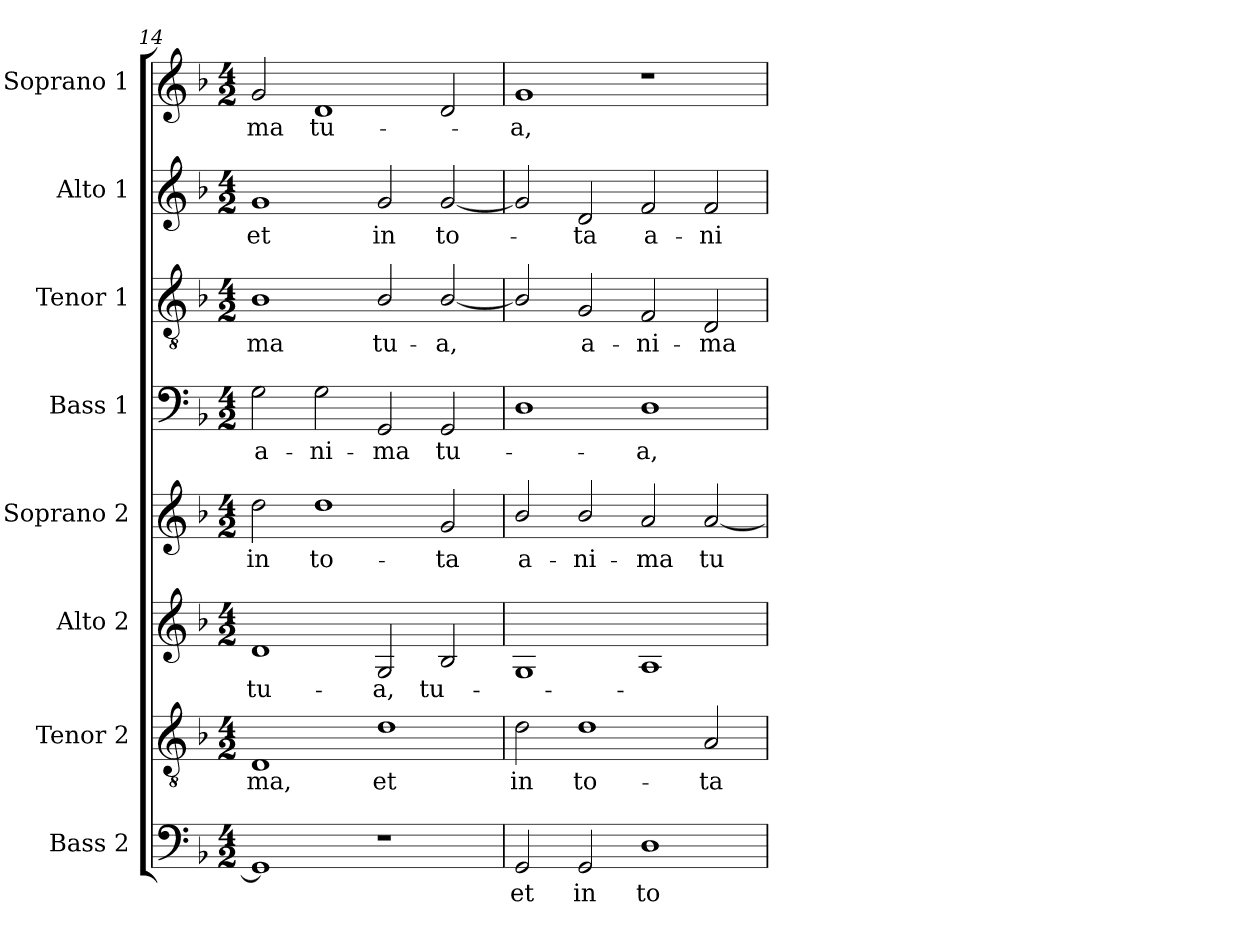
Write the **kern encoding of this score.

**kern	**text	**kern	**text	**kern	**text	**kern	**text	**kern	**text	**kern	**text	**kern	**text	**kern	**text
*part8	*part8	*part7	*part7	*part6	*part6	*part5	*part5	*part4	*part4	*part3	*part3	*part2	*part2	*part1	*part1
*staff8	*staff8	*staff7	*staff7	*staff6	*staff6	*staff5	*staff5	*staff4	*staff4	*staff3	*staff3	*staff2	*staff2	*staff1	*staff1
*I"Bass 2	*	*I"Tenor 2	*	*I"Alto 2	*	*I"Soprano 2	*	*I"Bass 1	*	*I"Tenor 1	*	*I"Alto 1	*	*I"Soprano 1	*
*I'B2.	*	*I'T2.	*	*I'A2.	*	*I'S2.	*	*I'B1.	*	*I'T1.	*	*I'A1.	*	*I'S1.	*
!!LO:LB:g=z
*clefF4	*	*clefGv2	*	*clefG2	*	*clefG2	*	*clefF4	*	*clefGv2	*	*clefG2	*	*clefG2	*
*	*	*ITrd7c12	*	*	*	*	*	*	*	*ITrd7c12	*	*	*	*	*
*k[b-]	*	*k[b-]	*	*k[b-]	*	*k[b-]	*	*k[b-]	*	*k[b-]	*	*k[b-]	*	*k[b-]	*
*F:	*	*F:	*	*F:	*	*F:	*	*F:	*	*F:	*	*F:	*	*F:	*
*M4/2	*	*M4/2	*	*M4/2	*	*M4/2	*	*M4/2	*	*M4/2	*	*M4/2	*	*M4/2	*
=14	=14	=14	=14	=14	=14	=14	=14	=14	=14	=14	=14	=14	=14	=14	=14
!	!	!	!LO:LY:b:color=#000000	!	!	!	!	!	!	!	!	!	!	!	!
!	!	!	!	!	!LO:LY:b:color=#000000	!	!	!	!	!	!	!	!	!	!
!	!	!	!	!	!	!	!LO:LY:b:color=#000000	!	!	!	!	!	!	!	!
!	!	!	!	!	!	!	!	!	!LO:LY:b:color=#000000	!	!	!	!	!	!
!	!	!	!	!	!	!	!	!	!	!	!LO:LY:b:color=#000000	!	!	!	!
!	!	!	!	!	!	!	!	!	!	!	!	!	!LO:LY:b:color=#000000	!	!
!	!	!	!	!	!	!	!	!	!	!	!	!	!	!	!LO:LY:b:color=#000000
1GGi]	.	1DDi	-ma,	1di	tu-	2ddi\	in	2Gi\	a-	1BB-i	-ma	1gi	et	2gi/	-ma
!	!	!	!	!	!	!	!LO:LY:b:color=#000000	!	!	!	!	!	!	!	!
!	!	!	!	!	!	!	!	!	!LO:LY:b:color=#000000	!	!	!	!	!	!
!	!	!	!	!	!	!	!	!	!	!	!	!	!	!	!LO:LY:b:color=#000000
.	.	.	.	.	.	1ddi	to-	2Gi\	-ni-	.	.	.	.	1di	tu-
!	!	!	!LO:LY:b:color=#000000	!	!	!	!	!	!	!	!	!	!	!	!
!	!	!	!	!	!LO:LY:b:color=#000000	!	!	!	!	!	!	!	!	!	!
!	!	!	!	!	!	!	!	!	!LO:LY:b:color=#000000	!	!	!	!	!	!
!	!	!	!	!	!	!	!	!	!	!	!LO:LY:b:color=#000000	!	!	!	!
!	!	!	!	!	!	!	!	!	!	!	!	!	!LO:LY:b:color=#000000	!	!
1r	.	1Di	et	2Gi/	-a,	.	.	2GGi/	-ma	2BB-i/	tu-	2gi/	in	.	.
!	!	!	!	!	!LO:LY:b:color=#000000	!	!	!	!	!	!	!	!	!	!
!	!	!	!	!	!	!	!LO:LY:b:color=#000000	!	!	!	!	!	!	!	!
!	!	!	!	!	!	!	!	!	!LO:LY:b:color=#000000	!	!	!	!	!	!
!	!	!	!	!	!	!	!	!	!	!	!LO:LY:b:color=#000000	!	!	!	!
!	!	!	!	!	!	!	!	!	!	!	!	!	!LO:LY:b:color=#000000	!	!
.	.	.	.	2B-i/	tu-	2gi/	-ta	2GGi/	tu-	[2BB-i/	-a,	[2gi/	to-	2di/	.
=15	=15	=15	=15	=15	=15	=15	=15	=15	=15	=15	=15	=15	=15	=15	=15
!	!LO:LY:b:color=#000000	!	!	!	!	!	!	!	!	!	!	!	!	!	!
!	!	!	!LO:LY:b:color=#000000	!	!	!	!	!	!	!	!	!	!	!	!
!	!	!	!	!	!	!	!LO:LY:b:color=#000000	!	!	!	!	!	!	!	!
!	!	!	!	!	!	!	!	!	!	!	!	!	!	!	!LO:LY:b:color=#000000
2GGi/	et	2Di\	in	1Gi	.	2b-i/	a-	1Di	.	2BB-i/]	.	2gi/]	.	1gi	-a,
!	!LO:LY:b:color=#000000	!	!	!	!	!	!	!	!	!	!	!	!	!	!
!	!	!	!LO:LY:b:color=#000000	!	!	!	!	!	!	!	!	!	!	!	!
!	!	!	!	!	!	!	!LO:LY:b:color=#000000	!	!	!	!	!	!	!	!
!	!	!	!	!	!	!	!	!	!	!	!LO:LY:b:color=#000000	!	!	!	!
!	!	!	!	!	!	!	!	!	!	!	!	!	!LO:LY:b:color=#000000	!	!
2GGi/	in	1Di	to-	.	.	2b-i/	-ni-	.	.	2GGi/	a-	2di/	-ta	.	.
!	!LO:LY:b:color=#000000	!	!	!	!	!	!	!	!	!	!	!	!	!	!
!	!	!	!	!	!	!	!LO:LY:b:color=#000000	!	!	!	!	!	!	!	!
!	!	!	!	!	!	!	!	!	!LO:LY:b:color=#000000	!	!	!	!	!	!
!	!	!	!	!	!	!	!	!	!	!	!LO:LY:b:color=#000000	!	!	!	!
!	!	!	!	!	!	!	!	!	!	!	!	!	!LO:LY:b:color=#000000	!	!
1Di	to-	.	.	1Ai	.	2ai/	-ma	1Di	-a,	2FFi/	-ni-	2fi/	a-	1r	.
!	!	!	!LO:LY:b:color=#000000	!	!	!	!	!	!	!	!	!	!	!	!
!	!	!	!	!	!	!	!LO:LY:b:color=#000000	!	!	!	!	!	!	!	!
!	!	!	!	!	!	!	!	!	!	!	!LO:LY:b:color=#000000	!	!	!	!
!	!	!	!	!	!	!	!	!	!	!	!	!	!LO:LY:b:color=#000000	!	!
.	.	2AAi/	-ta	.	.	[2ai/	tu-	.	.	2DDi/	-ma	2fi/	-ni-	.	.
=	=	=	=	=	=	=	=	=	=	=	=	=	=	=	=
*-	*-	*-	*-	*-	*-	*-	*-	*-	*-	*-	*-	*-	*-	*-	*-
